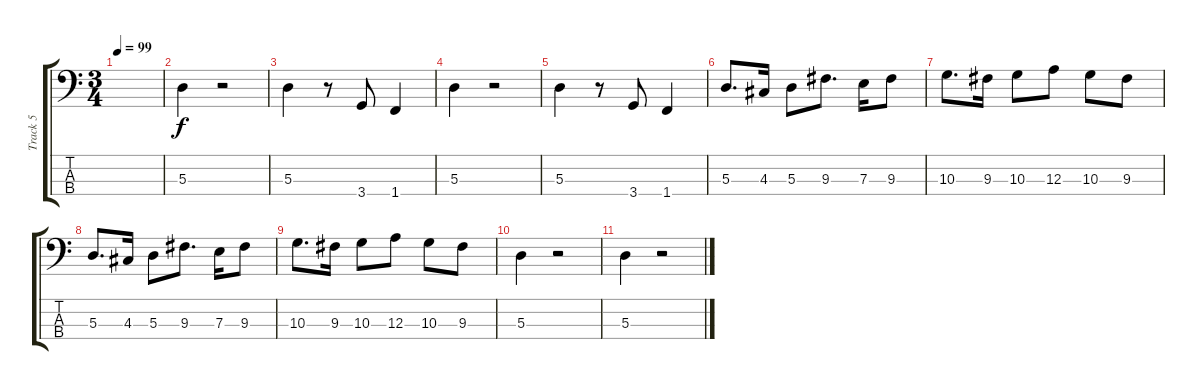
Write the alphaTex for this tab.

\track ("Track 5" "Track 5") {instrument electricbassfinger}
\staff {score tabs}
\tuning (G2 D2 A1 E1) {hide}
\ts (3 4)
\tempo 99
\clef f4
\ks c
|
5.3.4 r.2 |
5.3.4 r.8 3.4.8 1.4.4 |
5.3.4 r.2 |
5.3.4 r.8 3.4.8 1.4.4 |
5.3.8{d} 4.3.16 5.3.8 9.3.8{d} 7.3.16 9.3.8 |
10.3.8{d} 9.3.16 10.3.8 12.3.8 10.3.8 9.3.8 |
5.3.8{d} 4.3.16 5.3.8 9.3.8{d} 7.3.16 9.3.8 |
10.3.8{d} 9.3.16 10.3.8 12.3.8 10.3.8 9.3.8 |
5.3.4 r.2 |
5.3.4 r.2
